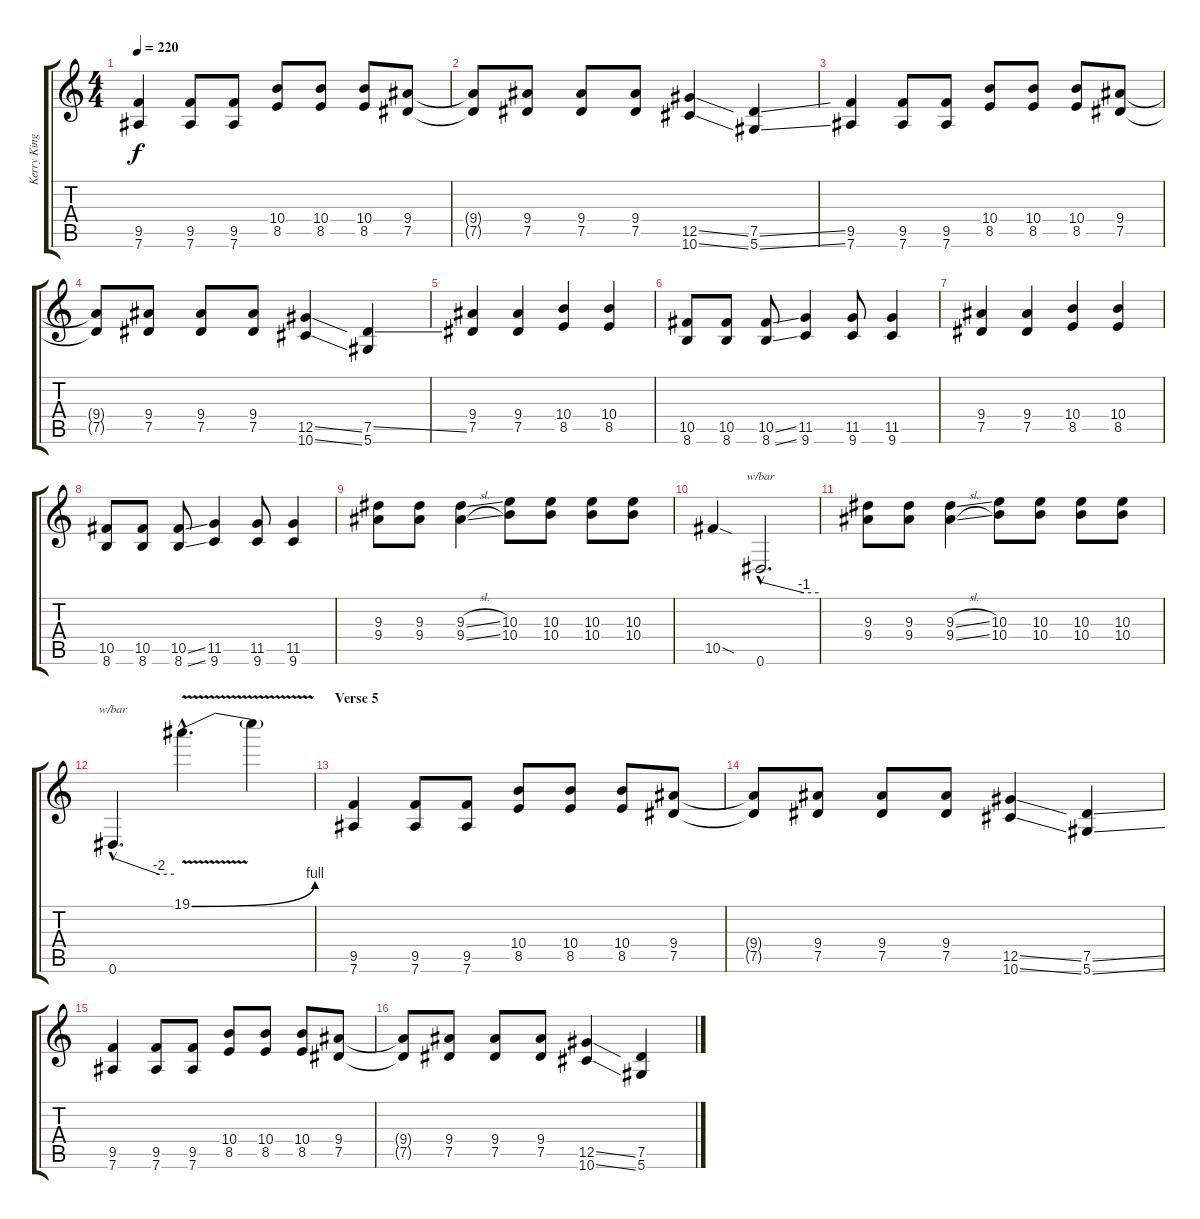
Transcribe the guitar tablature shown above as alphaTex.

\track ("Kerry King" "Kerry King") {instrument distortionguitar}
\staff {score tabs}
\tuning (Eb4 Bb3 Gb3 Db3 Ab2 Eb2) {hide}
\ts (4 4)
\tempo 220
\clef g2
\ks c
(9.5 7.6).4{dy f} (9.5 7.6).8 (9.5 7.6).8 (10.4 8.5).8 (10.4 8.5).8 (10.4 8.5).8 (9.4 7.5).8 |
(9.4{t} 7.5{t}).8 (9.4 7.5).8 (9.4 7.5).8 (9.4 7.5).8 (12.5{ss} 10.6{ss}).4 (7.5{ss} 5.6{ss}).4 |
(9.5 7.6).4 (9.5 7.6).8 (9.5 7.6).8 (10.4 8.5).8 (10.4 8.5).8 (10.4 8.5).8 (9.4 7.5).8 |
(9.4{t} 7.5{t}).8 (9.4 7.5).8 (9.4 7.5).8 (9.4 7.5).8 (12.5{ss} 10.6{ss}).4 (7.5{ss} 5.6).4 |
(9.4 7.5).4 (9.4 7.5).4 (10.4 8.5).4 (10.4 8.5).4 |
(10.5 8.6).8 (10.5 8.6).8 (10.5{ss} 8.6{ss}).8 (11.5 9.6).4 (11.5 9.6).8 (11.5 9.6).4 |
(9.4 7.5).4 (9.4 7.5).4 (10.4 8.5).4 (10.4 8.5).4 |
(10.5 8.6).8 (10.5 8.6).8 (10.5{ss} 8.6{ss}).8 (11.5 9.6).4 (11.5 9.6).8 (11.5 9.6).4 |
(9.3 9.4).8 (9.3 9.4).8 (9.3{sl} 9.4{sl}).4 (10.3 10.4).8 (10.3 10.4).8 (10.3 10.4).8 (10.3 10.4).8 |
10.5{sod}.4 0.6{hac}.2{d tbe (custom default 0 0 45 -4 60 -4)} |
(9.3 9.4).8 (9.3 9.4).8 (9.3{sl} 9.4{sl}).4 (10.3 10.4).8 (10.3 10.4).8 (10.3 10.4).8 (10.3 10.4).8 |
0.6{hac}.4{d tbe (custom default 0 0 45 -8 60 -8)} 19.1{be (bend 0 0 60 4) v hac}.4{d} 19.1{t}.4 |
\section ("" "Verse 5")
(9.5 7.6).4 (9.5 7.6).8 (9.5 7.6).8 (10.4 8.5).8 (10.4 8.5).8 (10.4 8.5).8 (9.4 7.5).8 |
(9.4{t} 7.5{t}).8 (9.4 7.5).8 (9.4 7.5).8 (9.4 7.5).8 (12.5{ss} 10.6{ss}).4 (7.5{ss} 5.6{ss}).4 |
(9.5 7.6).4 (9.5 7.6).8 (9.5 7.6).8 (10.4 8.5).8 (10.4 8.5).8 (10.4 8.5).8 (9.4 7.5).8 |
(9.4{t} 7.5{t}).8 (9.4 7.5).8 (9.4 7.5).8 (9.4 7.5).8 (12.5{ss} 10.6{ss}).4 (7.5{ss} 5.6{ss}).4
